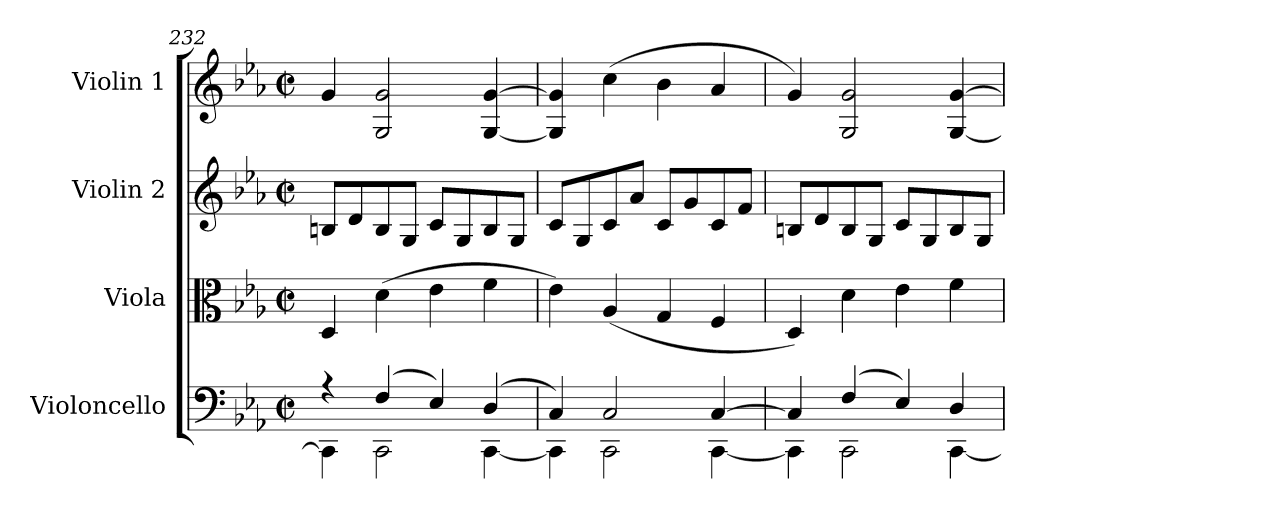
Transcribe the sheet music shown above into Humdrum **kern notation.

**kern	**kern	**kern	**kern
*part4	*part3	*part2	*part1
*staff4	*staff3	*staff2	*staff1
*I"Violoncello	*I"Viola	*I"Violin 2	*I"Violin 1
*I'Vc	*I'Vla	*I'Vln	*I'Vln
*clefF4	*clefC3	*clefG2	*clefG2
*k[b-e-a-]	*k[b-e-a-]	*k[b-e-a-]	*k[b-e-a-]
*M2/2	*M2/2	*M2/2	*M2/2
*met(c|)	*met(c|)	*met(c|)	*met(c|)
=232	=232	=232	=232
*^	*	*	*
4r	4CC\]	4D/	8Bn/L	4g/
.	.	.	8d/	.
(4F/	2CC\	(4d\	8B/	2G/ 2g/
.	.	.	8G/J	.
4E-/)	.	4e-\	8c/L	.
.	.	.	8G/	.
(4D/	[4CC\	4f\	8B/	[4G/ [4g/
.	.	.	8G/J	.
=233	=233	=233	=233	=233
4C/)	4CC\]	4e-\)	8c/L	4G/] 4g/]
.	.	.	8G/	.
2C/	2CC\	(4A-/	8c/	(4cc\
.	.	.	8a-/J	.
.	.	4G/	8c/L	4b-\
.	.	.	8g/	.
[4C/	[4CC\	4F/	8c/	4a-/
.	.	.	8f/J	.
!!LO:LB:g=z
=234	=234	=234	=234	=234
4C/]	4CC\]	4D/)	8Bn/L	4g/)
.	.	.	8d/	.
(4F/	2CC\	4d\	8B/	2G/ 2g/
.	.	.	8G/J	.
4E-/)	.	4e-\	8c/L	.
.	.	.	8G/	.
4D/	[4CC\	4f\	8B/	[4G/ [4g/
.	.	.	8G/J	.
*v	*v	*	*	*
=	=	=	=
*-	*-	*-	*-
